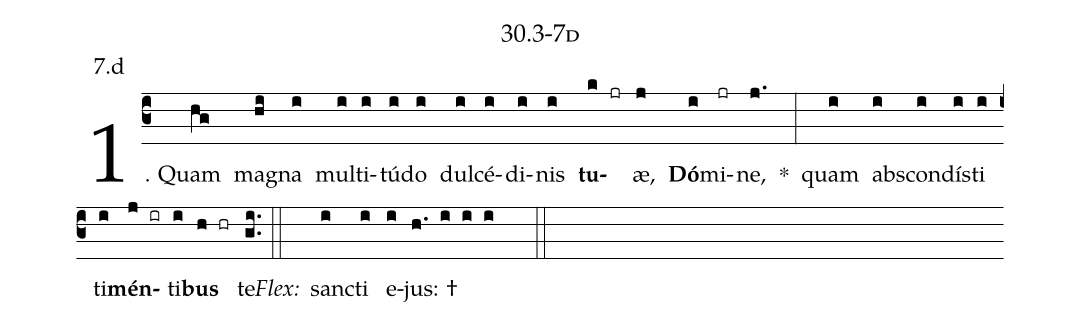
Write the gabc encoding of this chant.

name: 30.3-7d;
annotation: 7.d;
%%
(c3)1. Quam(hg) ma(hi)gna(i) mul(i)ti(i)tú(i)do(i) dul(i)cé(i)di(i)nis(i) <b>tu</b>(k jr)æ,(j) <b>Dó</b>(i)mi(jr)ne,(j.) *(:) quam(i) abs(i)con(i)dís(i)ti(i) ti(i)<b>mén</b>(j ir)ti(i)<b>bus</b>(h hr) te.(gi..) (::)
<i>Flex:</i>()  sanc(i)ti(i) e(i)jus: †(h. i i i  ::)
